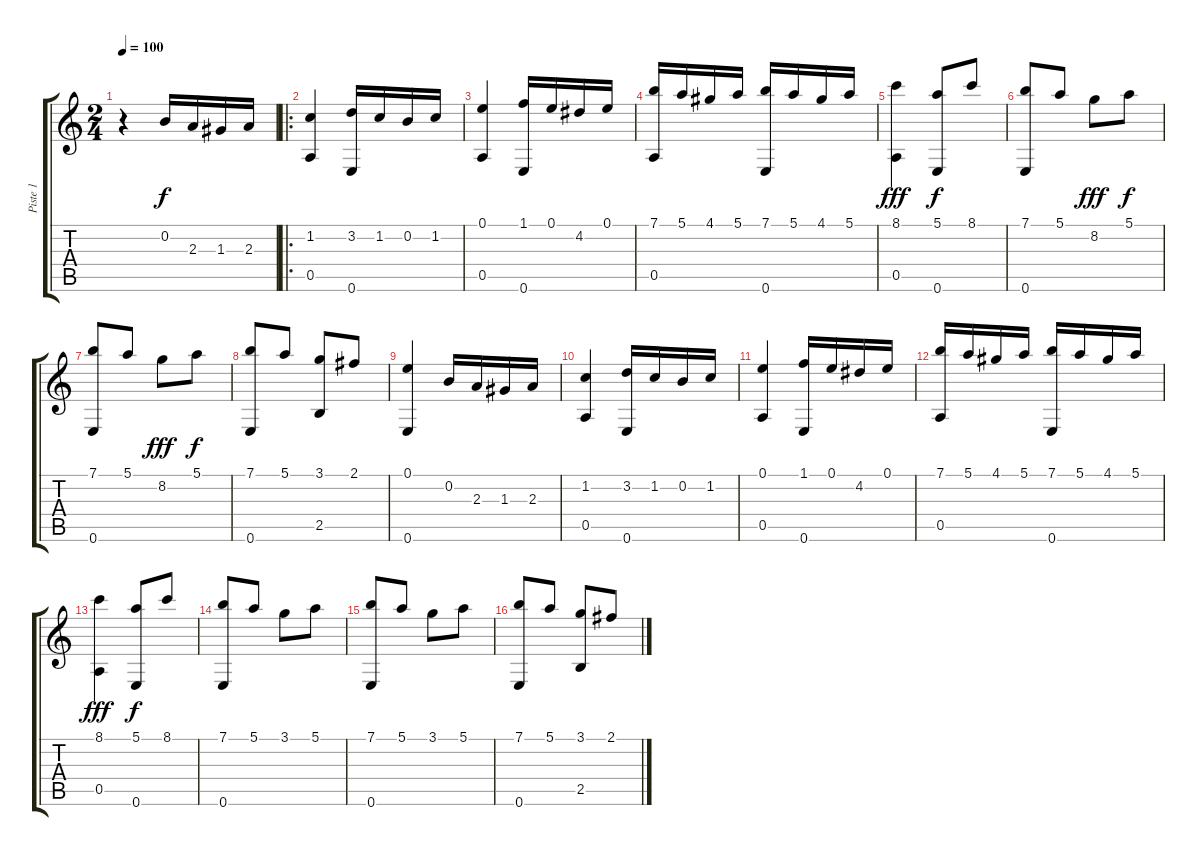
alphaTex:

\track ("Piste 1" "Piste 1") {instrument acousticguitarnylon}
\staff {score tabs}
\tuning (E4 B3 G3 D3 A2 E2) {hide}
\ts (2 4)
\tempo 100
\clef g2
\ks c
r.4{dy f instrument acousticguitarnylon} 0.2.16 2.3.16 1.3.16 2.3.16 |
\ro
(1.2 0.5).4 (3.2 0.6).16 1.2.16 0.2.16 1.2.16 |
(0.1 0.5).4 (1.1 0.6).16 0.1.16 4.2.16 0.1.16 |
(7.1 0.5).16 5.1.16 4.1.16 5.1.16 (7.1 0.6).16 5.1.16 4.1.16 5.1.16 |
(8.1 0.5).4{dy fff} (5.1 0.6).8{dy f} 8.1.8 |
(7.1 0.6).8 5.1.8 8.2.8{dy fff} 5.1.8{dy f} |
(7.1 0.6).8 5.1.8 8.2.8{dy fff} 5.1.8{dy f} |
(7.1 0.6).8 5.1.8 (3.1 2.5).8 2.1.8 |
(0.1 0.6).4 0.2.16 2.3.16 1.3.16 2.3.16 |
(1.2 0.5).4 (3.2 0.6).16 1.2.16 0.2.16 1.2.16 |
(0.1 0.5).4 (1.1 0.6).16 0.1.16 4.2.16 0.1.16 |
(7.1 0.5).16 5.1.16 4.1.16 5.1.16 (7.1 0.6).16 5.1.16 4.1.16 5.1.16 |
(8.1 0.5).4{dy fff} (5.1 0.6).8{dy f} 8.1.8 |
(7.1 0.6).8 5.1.8 3.1.8 5.1.8 |
(7.1 0.6).8 5.1.8 3.1.8 5.1.8 |
(7.1 0.6).8 5.1.8 (3.1 2.5).8 2.1.8
